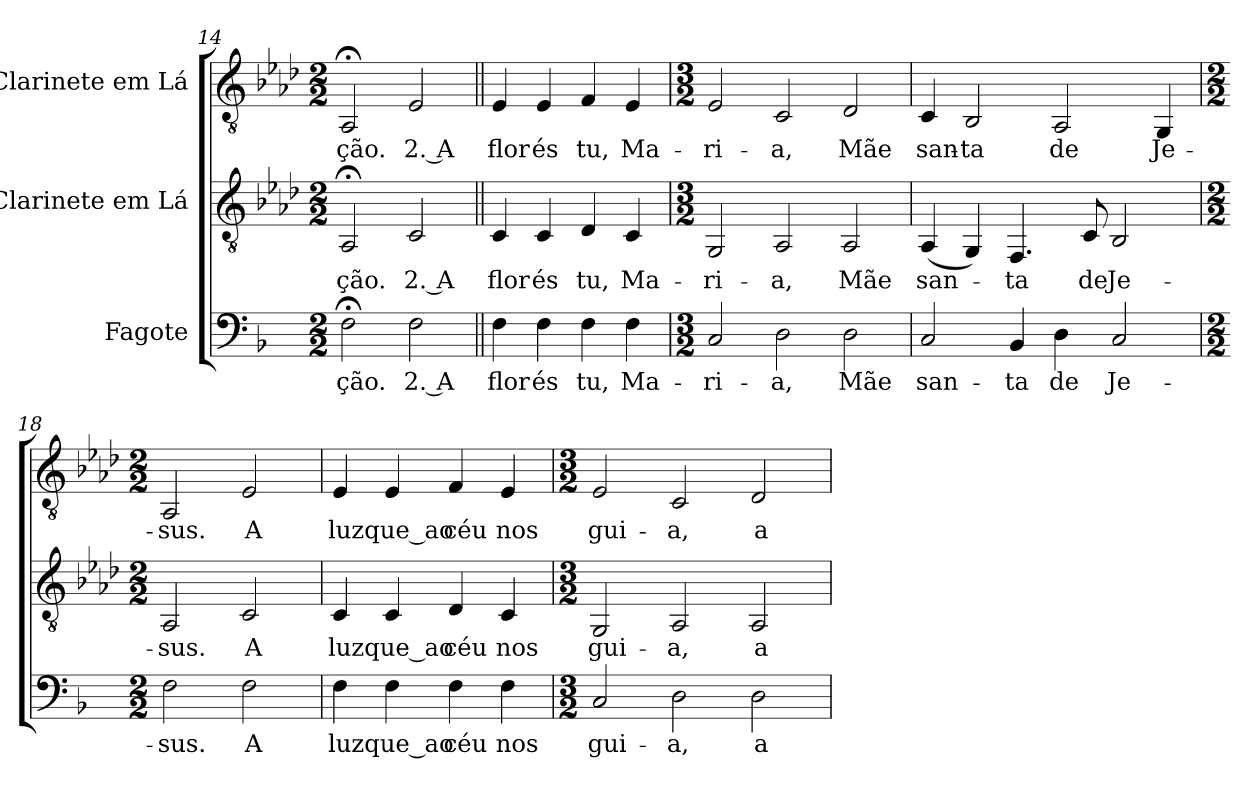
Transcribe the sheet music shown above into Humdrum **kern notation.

**kern	**text	**kern	**text	**kern	**text
*part3	*part3	*part2	*part2	*part1	*part1
*staff3	*staff3	*staff2	*staff2	*staff1	*staff1
*I"Fagote	*	*I"Clarinete em Lá	*	*I"Clarinete em Lá	*
*clefF4	*	*clefGv2	*	*clefGv2	*
*	*	*ITrd2c3	*	*ITrd2c3	*
*k[b-]	*	*k[b-]	*	*k[b-]	*
*F:	*	*F:	*	*F:	*
*M2/2	*	*M2/2	*	*M2/2	*
=14	=14	=14	=14	=14	=14
!	!LO:LY:b:color=#000000	!	!	!	!
!	!	!	!LO:LY:b:color=#000000	!	!
!	!	!	!	!	!LO:LY:b:color=#000000
2F;i\	-ção.	2FF;i/	-ção.	2FF;i/	-ção.
!	!LO:LY:b:color=#000000	!	!	!	!
!	!	!	!LO:LY:b:color=#000000	!	!
!	!	!	!	!	!LO:LY:b:color=#000000
2Fi\	2. A	2AAi/	2. A	2Ci/	2. A
=15||	=15||	=15||	=15||	=15||	=15||
!	!LO:LY:b:color=#000000	!	!	!	!
!	!	!	!LO:LY:b:color=#000000	!	!
!	!	!	!	!	!LO:LY:b:color=#000000
4Fi\	flor	4AAi/	flor	4Ci/	flor
!	!LO:LY:b:color=#000000	!	!	!	!
!	!	!	!LO:LY:b:color=#000000	!	!
!	!	!	!	!	!LO:LY:b:color=#000000
4Fi\	és	4AAi/	és	4Ci/	és
!	!LO:LY:b:color=#000000	!	!	!	!
!	!	!	!LO:LY:b:color=#000000	!	!
!	!	!	!	!	!LO:LY:b:color=#000000
4Fi\	tu,	4BB-i/	tu,	4Di/	tu,
!	!LO:LY:b:color=#000000	!	!	!	!
!	!	!	!LO:LY:b:color=#000000	!	!
!	!	!	!	!	!LO:LY:b:color=#000000
4Fi\	Ma-	4AAi/	Ma-	4Ci/	Ma-
!!LO:LB:g=z
=16	=16	=16	=16	=16	=16
*M3/2	*	*M3/2	*	*M3/2	*
!	!LO:LY:b:color=#000000	!	!	!	!
!	!	!	!LO:LY:b:color=#000000	!	!
!	!	!	!	!	!LO:LY:b:color=#000000
2Ci/	-ri-	2EEi/	-ri-	2Ci/	-ri-
!	!LO:LY:b:color=#000000	!	!	!	!
!	!	!	!LO:LY:b:color=#000000	!	!
!	!	!	!	!	!LO:LY:b:color=#000000
2Di\	-a,	2FFi/	-a,	2AAi/	-a,
!	!LO:LY:b:color=#000000	!	!	!	!
!	!	!	!LO:LY:b:color=#000000	!	!
!	!	!	!	!	!LO:LY:b:color=#000000
2Di\	Mãe	2FFi/	Mãe	2BB-i/	Mãe
=17	=17	=17	=17	=17	=17
!	!LO:LY:b:color=#000000	!	!	!	!
!	!	!	!LO:LY:b:color=#000000	!	!
!	!	!	!	!	!LO:LY:b:color=#000000
2Ci/	san-	(4FFi/	san-	4AAi/	san-
!	!	!	!	!	!LO:LY:b:color=#000000
.	.	4EEi/)	.	2GGi/	-ta
!	!LO:LY:b:color=#000000	!	!	!	!
!	!	!	!LO:LY:b:color=#000000	!	!
4BB-i/	-ta	4.DDi/	-ta	.	.
!	!LO:LY:b:color=#000000	!	!	!	!
!	!	!	!	!	!LO:LY:b:color=#000000
4Di\	de	.	.	2FFi/	de
!	!	!	!LO:LY:b:color=#000000	!	!
.	.	8AAi/	de	.	.
!	!LO:LY:b:color=#000000	!	!	!	!
!	!	!	!LO:LY:b:color=#000000	!	!
2Ci/	Je-	2GGi/	Je-	.	.
!	!	!	!	!	!LO:LY:b:color=#000000
.	.	.	.	4EEi/	Je-
=18	=18	=18	=18	=18	=18
*M2/2	*	*M2/2	*	*M2/2	*
!	!LO:LY:b:color=#000000	!	!	!	!
!	!	!	!LO:LY:b:color=#000000	!	!
!	!	!	!	!	!LO:LY:b:color=#000000
2Fi\	-sus.	2FFi/	-sus.	2FFi/	-sus.
!	!LO:LY:b:color=#000000	!	!	!	!
!	!	!	!LO:LY:b:color=#000000	!	!
!	!	!	!	!	!LO:LY:b:color=#000000
2Fi\	A	2AAi/	A	2Ci/	A
=19	=19	=19	=19	=19	=19
!	!LO:LY:b:color=#000000	!	!	!	!
!	!	!	!LO:LY:b:color=#000000	!	!
!	!	!	!	!	!LO:LY:b:color=#000000
4Fi\	luz	4AAi/	luz	4Ci/	luz
!	!LO:LY:b:color=#000000	!	!	!	!
!	!	!	!LO:LY:b:color=#000000	!	!
!	!	!	!	!	!LO:LY:b:color=#000000
4Fi\	que_ao	4AAi/	que_ao	4Ci/	que_ao
!	!LO:LY:b:color=#000000	!	!	!	!
!	!	!	!LO:LY:b:color=#000000	!	!
!	!	!	!	!	!LO:LY:b:color=#000000
4Fi\	céu	4BB-i/	céu	4Di/	céu
!	!LO:LY:b:color=#000000	!	!	!	!
!	!	!	!LO:LY:b:color=#000000	!	!
!	!	!	!	!	!LO:LY:b:color=#000000
4Fi\	nos	4AAi/	nos	4Ci/	nos
=20	=20	=20	=20	=20	=20
*M3/2	*	*M3/2	*	*M3/2	*
!	!LO:LY:b:color=#000000	!	!	!	!
!	!	!	!LO:LY:b:color=#000000	!	!
!	!	!	!	!	!LO:LY:b:color=#000000
2Ci/	gui-	2EEi/	gui-	2Ci/	gui-
!	!LO:LY:b:color=#000000	!	!	!	!
!	!	!	!LO:LY:b:color=#000000	!	!
!	!	!	!	!	!LO:LY:b:color=#000000
2Di\	-a,	2FFi/	-a,	2AAi/	-a,
!	!LO:LY:b:color=#000000	!	!	!	!
!	!	!	!LO:LY:b:color=#000000	!	!
!	!	!	!	!	!LO:LY:b:color=#000000
2Di\	a	2FFi/	a	2BB-i/	a
=	=	=	=	=	=
*-	*-	*-	*-	*-	*-
